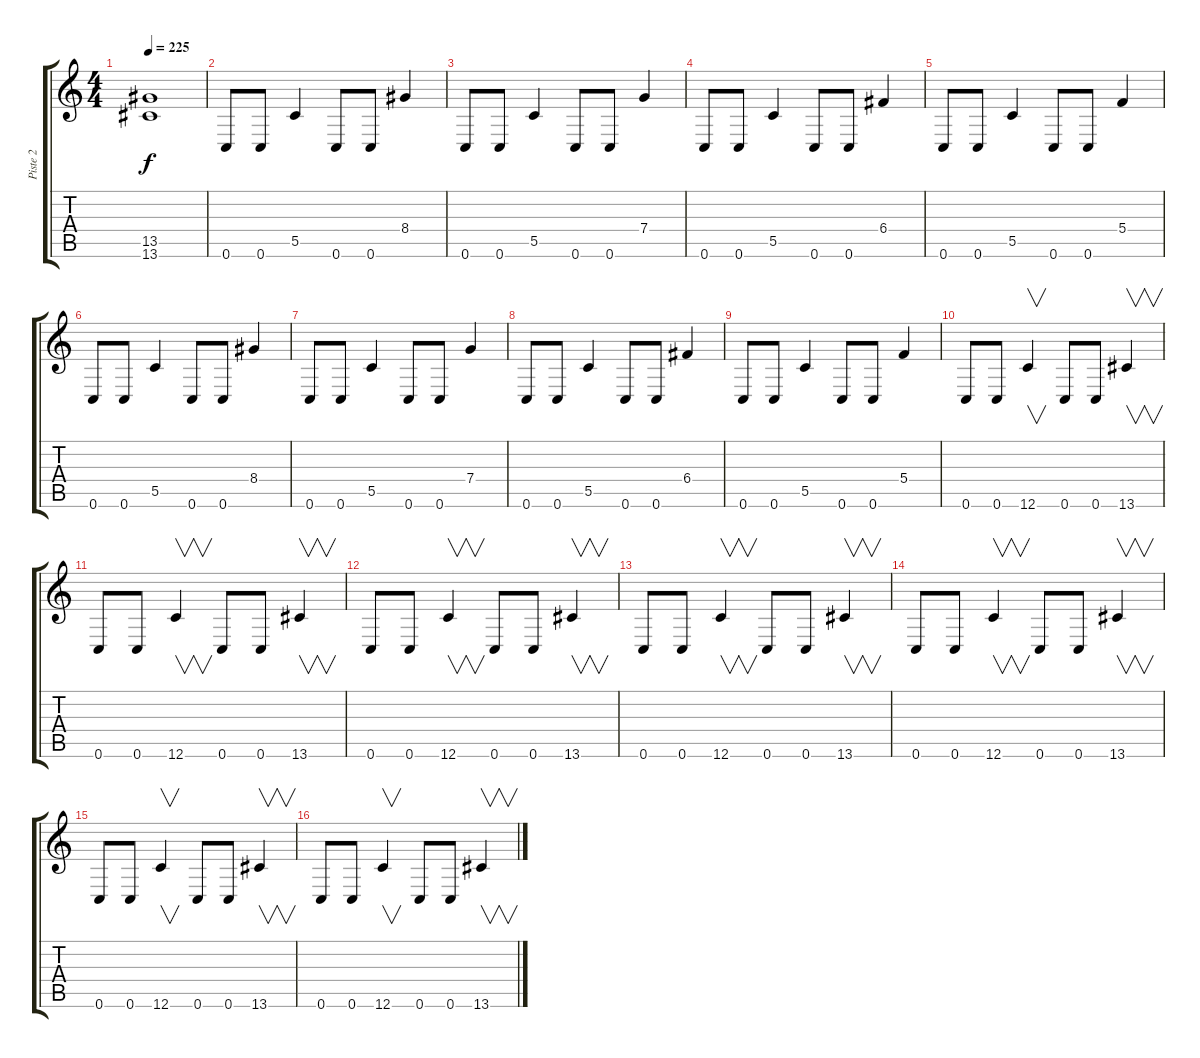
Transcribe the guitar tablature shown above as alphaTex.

\track ("Piste 2" "Piste 2") {instrument distortionguitar}
\staff {score tabs}
\tuning (D4 A3 F3 C3 G2 C2) {hide}
\ts (4 4)
\tempo 225
\clef g2
\ks c
(13.5 13.6).1{dy f} |
0.6.8 0.6.8 5.5.4 0.6.8 0.6.8 8.4.4 |
0.6.8 0.6.8 5.5.4 0.6.8 0.6.8 7.4.4 |
0.6.8 0.6.8 5.5.4 0.6.8 0.6.8 6.4.4 |
0.6.8 0.6.8 5.5.4 0.6.8 0.6.8 5.4.4 |
0.6.8 0.6.8 5.5.4 0.6.8 0.6.8 8.4.4 |
0.6.8 0.6.8 5.5.4 0.6.8 0.6.8 7.4.4 |
0.6.8 0.6.8 5.5.4 0.6.8 0.6.8 6.4.4 |
0.6.8 0.6.8 5.5.4 0.6.8 0.6.8 5.4.4 |
0.6.8 0.6.8 12.6.4{v} 0.6.8 0.6.8 13.6.4{v} |
0.6.8 0.6.8 12.6.4{v} 0.6.8 0.6.8 13.6.4{v} |
0.6.8 0.6.8 12.6.4{v} 0.6.8 0.6.8 13.6.4{v} |
0.6.8 0.6.8 12.6.4{v} 0.6.8 0.6.8 13.6.4{v} |
0.6.8 0.6.8 12.6.4{v} 0.6.8 0.6.8 13.6.4{v} |
0.6.8 0.6.8 12.6.4{v} 0.6.8 0.6.8 13.6.4{v} |
0.6.8 0.6.8 12.6.4{v} 0.6.8 0.6.8 13.6.4{v}
